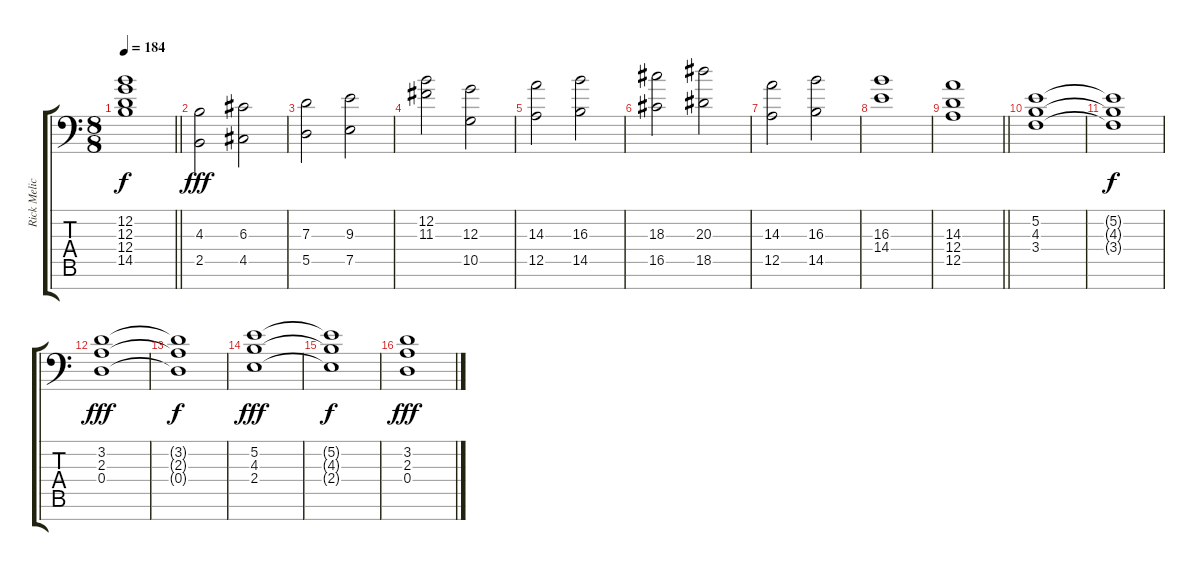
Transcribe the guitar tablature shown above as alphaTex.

\track ("Rick Melick Keyboards" "Rick Melic") {instrument drawbarorgan}
\staff {score tabs}
\tuning (E4 B3 G3 D3 A2 E2 E1) {hide}
\ts (8 8)
\tempo 184
\clef f4
\barLineRight lightlight
\ks c
(12.2{t} 12.3{t} 12.4{t} 14.5{t}).1{dy f} |
(4.3 2.5).2{dy fff} (6.3 4.5).2 |
(7.3 5.5).2 (9.3 7.5).2 |
(12.2 11.3).2 (12.3 10.5).2 |
(14.3 12.5).2 (16.3 14.5).2 |
(18.3 16.5).2 (20.3 18.5).2 |
(14.3 12.5).2 (16.3 14.5).2 |
(16.3 14.4).1 |
\barLineRight lightlight
(14.3 12.4 12.5).1 |
(5.2 4.3 3.4).1 |
(5.2{t} 4.3{t} 3.4{t}).1{dy f} |
(3.2 2.3 0.4).1{dy fff} |
(3.2{t} 2.3{t} 0.4{t}).1{dy f} |
(5.2 4.3 2.4).1{dy fff} |
(5.2{t} 4.3{t} 2.4{t}).1{dy f} |
(3.2 2.3 0.4).1{dy fff}
